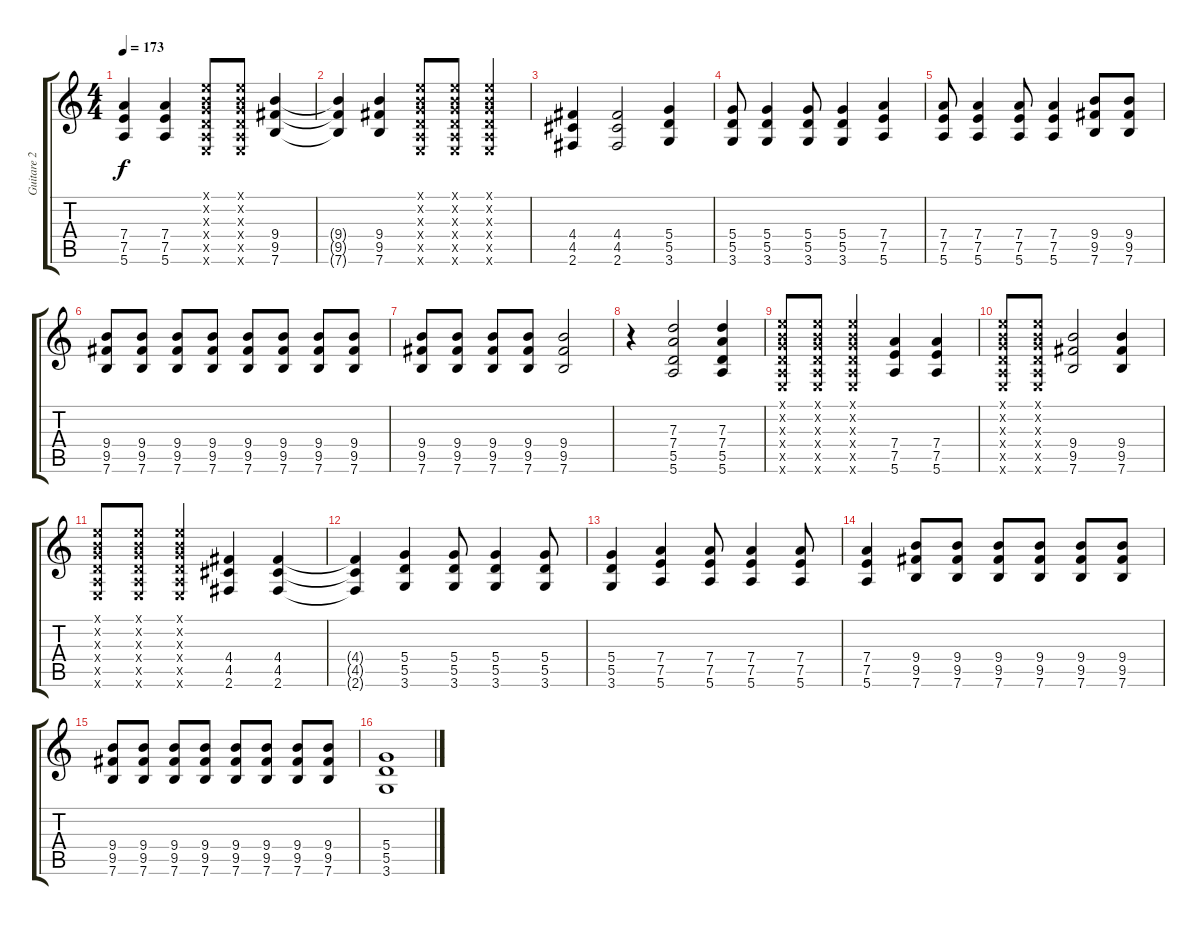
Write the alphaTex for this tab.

\track ("Guitare 2" "Guitare 2") {instrument distortionguitar}
\staff {score tabs}
\tuning (E4 B3 G3 D3 A2 E2) {hide}
\ts (4 4)
\tempo 173
\clef g2
\ks c
(7.4 7.5 5.6).4{dy f} (7.4 7.5 5.6).4 (0.1{x} 0.2{x} 0.3{x} 0.4{x} 0.5{x} 0.6{x}).8 (0.1{x} 0.2{x} 0.3{x} 0.4{x} 0.5{x} 0.6{x}).8 (9.4 9.5 7.6).4 |
(9.4{t} 9.5{t} 7.6{t}).4 (9.4 9.5 7.6).4 (0.1{x} 0.2{x} 0.3{x} 0.4{x} 0.5{x} 0.6{x}).8 (0.1{x} 0.2{x} 0.3{x} 0.4{x} 0.5{x} 0.6{x}).8 (0.1{x} 0.2{x} 0.3{x} 0.4{x} 0.5{x} 0.6{x}).4 |
(4.4 4.5 2.6).4 (4.4 4.5 2.6).2 (5.4 5.5 3.6).4 |
(5.4 5.5 3.6).8 (5.4 5.5 3.6).4 (5.4 5.5 3.6).8 (5.4 5.5 3.6).4 (7.4 7.5 5.6).4 |
(7.4 7.5 5.6).8 (7.4 7.5 5.6).4 (7.4 7.5 5.6).8 (7.4 7.5 5.6).4 (9.4 9.5 7.6).8 (9.4 9.5 7.6).8 |
(9.4 9.5 7.6).8 (9.4 9.5 7.6).8 (9.4 9.5 7.6).8 (9.4 9.5 7.6).8 (9.4 9.5 7.6).8 (9.4 9.5 7.6).8 (9.4 9.5 7.6).8 (9.4 9.5 7.6).8 |
(9.4 9.5 7.6).8 (9.4 9.5 7.6).8 (9.4 9.5 7.6).8 (9.4 9.5 7.6).8 (9.4 9.5 7.6).2 |
r.4 (7.3 7.4 5.5 5.6).2 (7.3 7.4 5.5 5.6).4 |
(0.1{x} 0.2{x} 0.3{x} 0.4{x} 0.5{x} 0.6{x}).8 (0.1{x} 0.2{x} 0.3{x} 0.4{x} 0.5{x} 0.6{x}).8 (0.1{x} 0.2{x} 0.3{x} 0.4{x} 0.5{x} 0.6{x}).4 (7.4 7.5 5.6).4 (7.4 7.5 5.6).4 |
(0.1{x} 0.2{x} 0.3{x} 0.4{x} 0.5{x} 0.6{x}).8 (0.1{x} 0.2{x} 0.3{x} 0.4{x} 0.5{x} 0.6{x}).8 (9.4 9.5 7.6).2 (9.4 9.5 7.6).4 |
(0.1{x} 0.2{x} 0.3{x} 0.4{x} 0.5{x} 0.6{x}).8 (0.1{x} 0.2{x} 0.3{x} 0.4{x} 0.5{x} 0.6{x}).8 (0.1{x} 0.2{x} 0.3{x} 0.4{x} 0.5{x} 0.6{x}).4 (4.4 4.5 2.6).4 (4.4 4.5 2.6).4 |
(4.4{t} 4.5{t} 2.6{t}).4 (5.4 5.5 3.6).4 (5.4 5.5 3.6).8 (5.4 5.5 3.6).4 (5.4 5.5 3.6).8 |
(5.4 5.5 3.6).4 (7.4 7.5 5.6).4 (7.4 7.5 5.6).8 (7.4 7.5 5.6).4 (7.4 7.5 5.6).8 |
(7.4 7.5 5.6).4 (9.4 9.5 7.6).8 (9.4 9.5 7.6).8 (9.4 9.5 7.6).8 (9.4 9.5 7.6).8 (9.4 9.5 7.6).8 (9.4 9.5 7.6).8 |
(9.4 9.5 7.6).8 (9.4 9.5 7.6).8 (9.4 9.5 7.6).8 (9.4 9.5 7.6).8 (9.4 9.5 7.6).8 (9.4 9.5 7.6).8 (9.4 9.5 7.6).8 (9.4 9.5 7.6).8 |
(5.4 5.5 3.6).1
